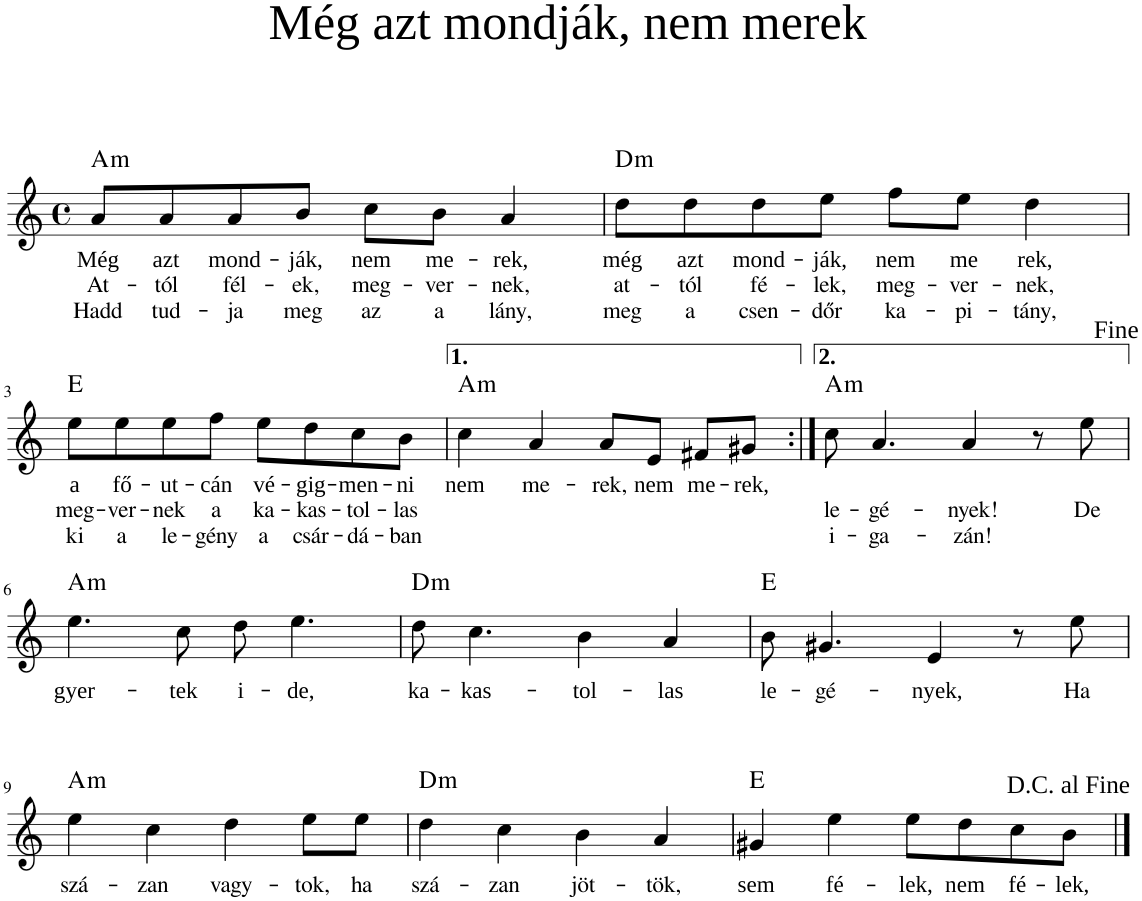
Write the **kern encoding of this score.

**kern	**text	**text	**text	**harte
*part1	*part1	*part1	*part1	*part1
*staff1	*staff1	*staff1	*staff1	*
*I"Piano	*	*	*	*
*I'Pno	*	*	*	*
*clefG2	*	*	*	*
*k[]	*	*	*	*
*M4/4	*	*	*	*
*met(c)	*	*	*	*
=1	=1	=1	=1	=1
!	!LO:LY:b	!LO:LY:b	!LO:LY:b	!LO:H:kt=m
8a/L	Még	At-	Hadd	A:min
!	!LO:LY:b	!LO:LY:b	!LO:LY:b	!
8a/	azt	-tól	tud-	.
!	!LO:LY:b	!LO:LY:b	!LO:LY:b	!
8a/	mond-	fél-	-ja	.
!	!LO:LY:b	!LO:LY:b	!LO:LY:b	!
8b/J	-ják,	-ek,	meg	.
!	!LO:LY:b	!LO:LY:b	!LO:LY:b	!
8cc\L	nem	meg-	az	.
!	!LO:LY:b	!LO:LY:b	!LO:LY:b	!
8b\J	me-	-ver-	a	.
!	!LO:LY:b	!LO:LY:b	!LO:LY:b	!
4a/	-rek,	-nek,	lány,	.
=2	=2	=2	=2	=2
!	!LO:LY:b	!LO:LY:b	!LO:LY:b	!LO:H:kt=m
8dd\L	még	at-	meg	D:min
!	!LO:LY:b	!LO:LY:b	!LO:LY:b	!
8dd\	azt	-tól	a	.
!	!LO:LY:b	!LO:LY:b	!LO:LY:b	!
8dd\	mond-	fé-	csen-	.
!	!LO:LY:b	!LO:LY:b	!LO:LY:b	!
8ee\J	-ják,	-lek,	-dőr	.
!	!LO:LY:b	!LO:LY:b	!LO:LY:b	!
8ff\L	nem	meg-	ka-	.
!	!LO:LY:b	!LO:LY:b	!LO:LY:b	!
8ee\J	me	-ver-	-pi-	.
!	!LO:LY:b	!LO:LY:b	!LO:LY:b	!
4dd\	rek,	-nek,	-tány,	.
!!LO:LB:g=z
=3	=3	=3	=3	=3
!	!LO:LY:b	!LO:LY:b	!LO:LY:b	!LO:H:kt=N.C.
8ee\L	a	meg-	ki	N
!	!LO:LY:b	!LO:LY:b	!LO:LY:b	!
8ee\	fő-	-ver-	a	.
!	!LO:LY:b	!LO:LY:b	!LO:LY:b	!
8ee\	-ut-	-nek	le-	.
!	!LO:LY:b	!LO:LY:b	!LO:LY:b	!
8ff\J	-cán	a	-gény	.
!	!LO:LY:b	!LO:LY:b	!LO:LY:b	!
8ee\L	vé-	ka-	a	.
!	!LO:LY:b	!LO:LY:b	!LO:LY:b	!
8dd\	-gig-	-kas-	csár-	.
!	!LO:LY:b	!LO:LY:b	!LO:LY:b	!
8cc\	-men-	-tol-	-dá-	.
!	!LO:LY:b	!LO:LY:b	!LO:LY:b	!
8b\J	-ni	-las	-ban	.
=4	=4	=4	=4	=4
!	!LO:LY:b	!	!	!LO:H:kt=m
4cc\	nem	.	.	A:min
!	!LO:LY:b	!	!	!
4a/	me-	.	.	.
!	!LO:LY:b	!	!	!
8a/L	-rek,	.	.	.
!	!LO:LY:b	!	!	!
8e/J	nem	.	.	.
!	!LO:LY:b	!	!	!
8f#X/L	me-	.	.	.
!	!LO:LY:b	!	!	!
8g#X/J	-rek,	.	.	.
=5:|!	=5:|!	=5:|!	=5:|!	=5:|!
!	!	!LO:LY:b	!LO:LY:b	!LO:H:kt=m
8cc\	.	le-	i-	A:min
!	!	!LO:LY:b	!LO:LY:b	!
4.a/	.	-gé-	-ga-	.
!	!	!LO:LY:b	!LO:LY:b	!
4a/	.	-nyek!	-zán!	.
8r	.	.	.	.
!	!	!LO:LY:b	!	!
8ee\	.	De	.	.
!LO:TX:a:t=<font face="Times New Roman"/>Fine	!	!	!	!
!!LO:LB:g=z
=6	=6	=6	=6	=6
!	!LO:LY:b	!	!	!LO:H:kt=m
4.ee\	gyer-	.	.	A:min
!	!LO:LY:b	!	!	!
8cc\	-tek	.	.	.
!	!LO:LY:b	!	!	!
8dd\	i-	.	.	.
!	!LO:LY:b	!	!	!
4.ee\	-de,	.	.	.
=7	=7	=7	=7	=7
!	!LO:LY:b	!	!	!LO:H:kt=m
8dd\	ka-	.	.	D:min
!	!LO:LY:b	!	!	!
4.cc\	-kas-	.	.	.
!	!LO:LY:b	!	!	!
4b\	-tol-	.	.	.
!	!LO:LY:b	!	!	!
4a/	-las	.	.	.
=8	=8	=8	=8	=8
!	!LO:LY:b	!	!	!LO:H:kt=N.C.
8b\	le-	.	.	N
!	!LO:LY:b	!	!	!
4.g#X/	-gé-	.	.	.
!	!LO:LY:b	!	!	!
4e/	-nyek,	.	.	.
8r	.	.	.	.
!	!LO:LY:b	!	!	!
8ee\	Ha	.	.	.
!!LO:LB:g=z
=9	=9	=9	=9	=9
!	!LO:LY:b	!	!	!LO:H:kt=m
4ee\	szá-	.	.	A:min
!	!LO:LY:b	!	!	!
4cc\	-zan	.	.	.
!	!LO:LY:b	!	!	!
4dd\	vagy-	.	.	.
!	!LO:LY:b	!	!	!
8ee\L	-tok,	.	.	.
!	!LO:LY:b	!	!	!
8ee\J	ha	.	.	.
=10	=10	=10	=10	=10
!	!LO:LY:b	!	!	!LO:H:kt=m
4dd\	szá-	.	.	D:min
!	!LO:LY:b	!	!	!
4cc\	-zan	.	.	.
!	!LO:LY:b	!	!	!
4b\	jöt-	.	.	.
!	!LO:LY:b	!	!	!
4a/	-tök,	.	.	.
=11	=11	=11	=11	=11
!	!LO:LY:b	!	!	!LO:H:kt=N.C.
4g#X/	sem	.	.	N
!	!LO:LY:b	!	!	!
4ee\	fé-	.	.	.
!	!LO:LY:b	!	!	!
8ee\L	-lek,	.	.	.
!	!LO:LY:b	!	!	!
8dd\	nem	.	.	.
!	!LO:LY:b	!	!	!
8cc\	fé-	.	.	.
!	!LO:LY:b	!	!	!
8b\J	-lek,	.	.	.
!LO:TX:a:t=<font face="Times New Roman"/>D.C. al Fine	!	!	!	!
==	==	==	==	==
*-	*-	*-	*-	*-
